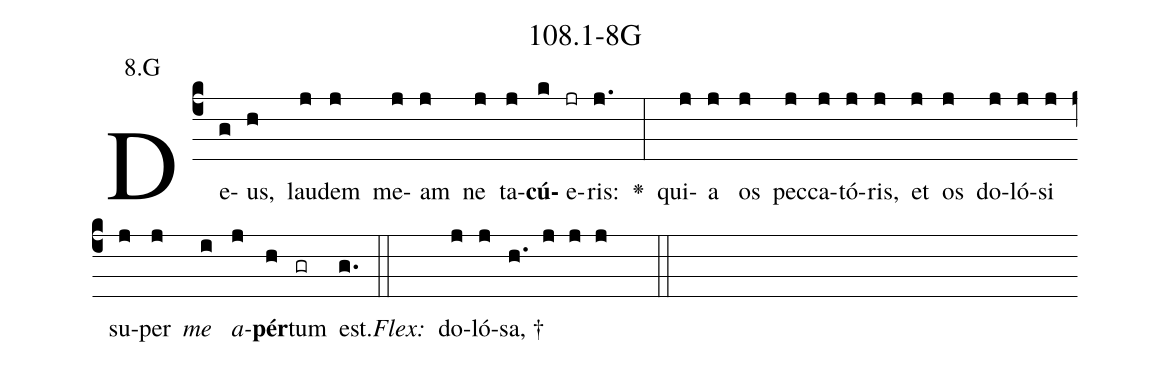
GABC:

name: 108.1-8G;
annotation: 8.G;
%%
(c4)De(g)us,(h) lau(j)dem(j) me(j)am(j) ne(j) ta(j)<b>cú</b>(k)e(jr)ris:(j.) <v>\greheightstar</v>(:) qui(j)a(j) os(j) pec(j)ca(j)tó(j)ris,(j) et(j) os(j) do(j)ló(j)si(j) su(j)per(j) <i>me</i>(i) <i>a</i>(j)<b>pér</b>(h)tum(gr) est.(g.) (::)
<i>Flex:</i>()  do(j)ló(j)sa, †(h. j j j  ::)

%E(j) u(j) o(i) u(j) a(h) e.(g.) (::)
